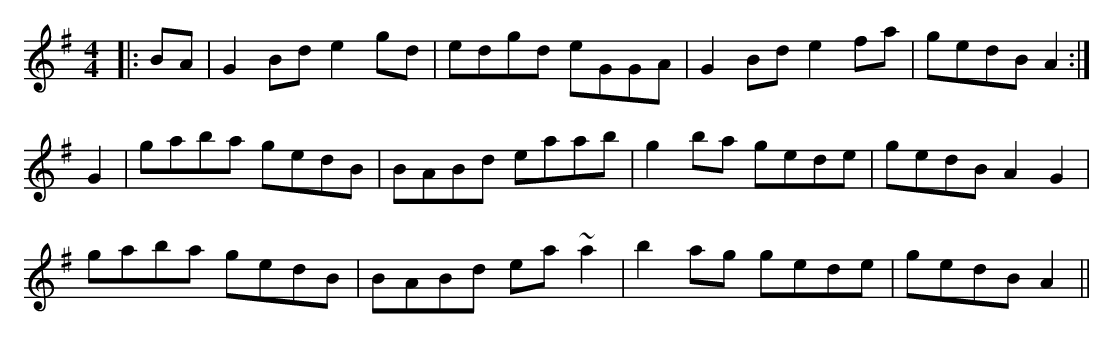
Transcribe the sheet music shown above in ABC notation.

X:1
M:4/4
K:G
|:BA|G2Bd e2gd|edgd eGGA|G2Bd e2fa|gedB A2:|
G2|gaba gedB|BABd eaab|g2ba gede|gedB A2G2|
gaba gedB|BABd ea~a2|b2ag gede|gedB A2||
